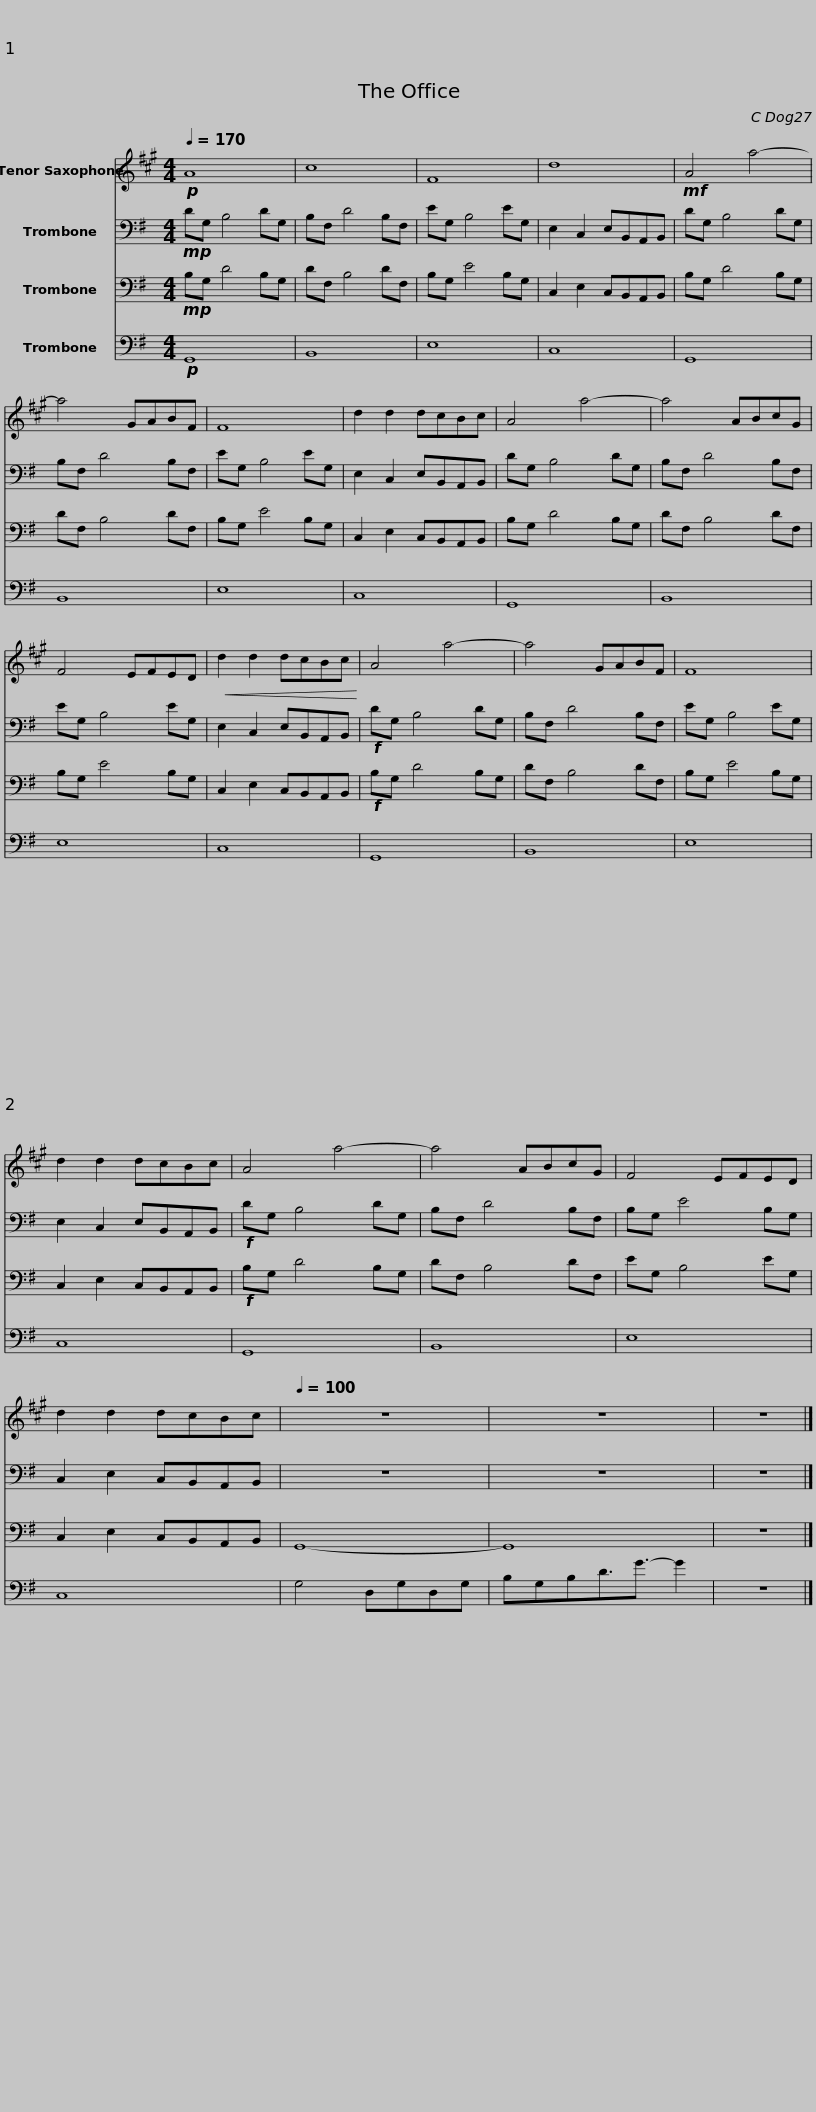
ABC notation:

X:1
%%score 1 2 3 4
L:1/8
Q:1/4=170
M:4/4
I:linebreak $
K:G
V:1 treble transpose=-14
V:2 bass
V:3 bass
V:4 bass
V:1
[K:A]!p! A8 | c8 | F8 | d8 |!mf! A4 a4- |$ %5
 a4 GABF | F8 | d2 d2 dcBc | A4 a4- | a4 ABcG | %10
 F4 EFED |$!<(! d2 d2 dcBc!<)! | A4 a4- | a4 GABF | F8 | %15
 d2 d2 dcBc | A4 a4- |$ a4 ABcG | F4 EFED | d2 d2 dcBc | %20
[Q:1/4=100] z8 | z8 | z8 |] %23
V:2
!mp! DG, B,4 DG, | B,F, D4 B,F, | EG, B,4 EG, | E,2 C,2 E,B,,A,,B,, | DG, B,4 DG, |$ %5
 B,F, D4 B,F, | EG, B,4 EG, | E,2 C,2 E,B,,A,,B,, | DG, B,4 DG, | B,F, D4 B,F, | %10
 EG, B,4 EG, |$ E,2 C,2 E,B,,A,,B,, |!f! DG, B,4 DG, | B,F, D4 B,F, | EG, B,4 EG, | %15
 E,2 C,2 E,B,,A,,B,, |!f! DG, B,4 DG, |$ B,F, D4 B,F, | B,G, E4 B,G, | C,2 E,2 C,B,,A,,B,, | %20
 z8 | z8 | z8 |] %23
V:3
!mp! B,G, D4 B,G, | DF, B,4 DF, | B,G, E4 B,G, | C,2 E,2 C,B,,A,,B,, | B,G, D4 B,G, |$ %5
 DF, B,4 DF, | B,G, E4 B,G, | C,2 E,2 C,B,,A,,B,, | B,G, D4 B,G, | DF, B,4 DF, | %10
 B,G, E4 B,G, |$ C,2 E,2 C,B,,A,,B,, |!f! B,G, D4 B,G, | DF, B,4 DF, | B,G, E4 B,G, | %15
 C,2 E,2 C,B,,A,,B,, |!f! B,G, D4 B,G, |$ DF, B,4 DF, | EG, B,4 EG, | C,2 E,2 C,B,,A,,B,, | %20
 G,,8- | G,,8 | z8 |] %23
V:4
!p! G,,8 | B,,8 | E,8 | C,8 | G,,8 |$ %5
 B,,8 | E,8 | C,8 | G,,8 | B,,8 | %10
 E,8 |$ C,8 | G,,8 | B,,8 | E,8 | %15
 C,8 | G,,8 |$ B,,8 | E,8 | C,8 | %20
 G,4 D,G,D,G, | B,G,B,D3/2G3/2- G2 | z8 |] %23
